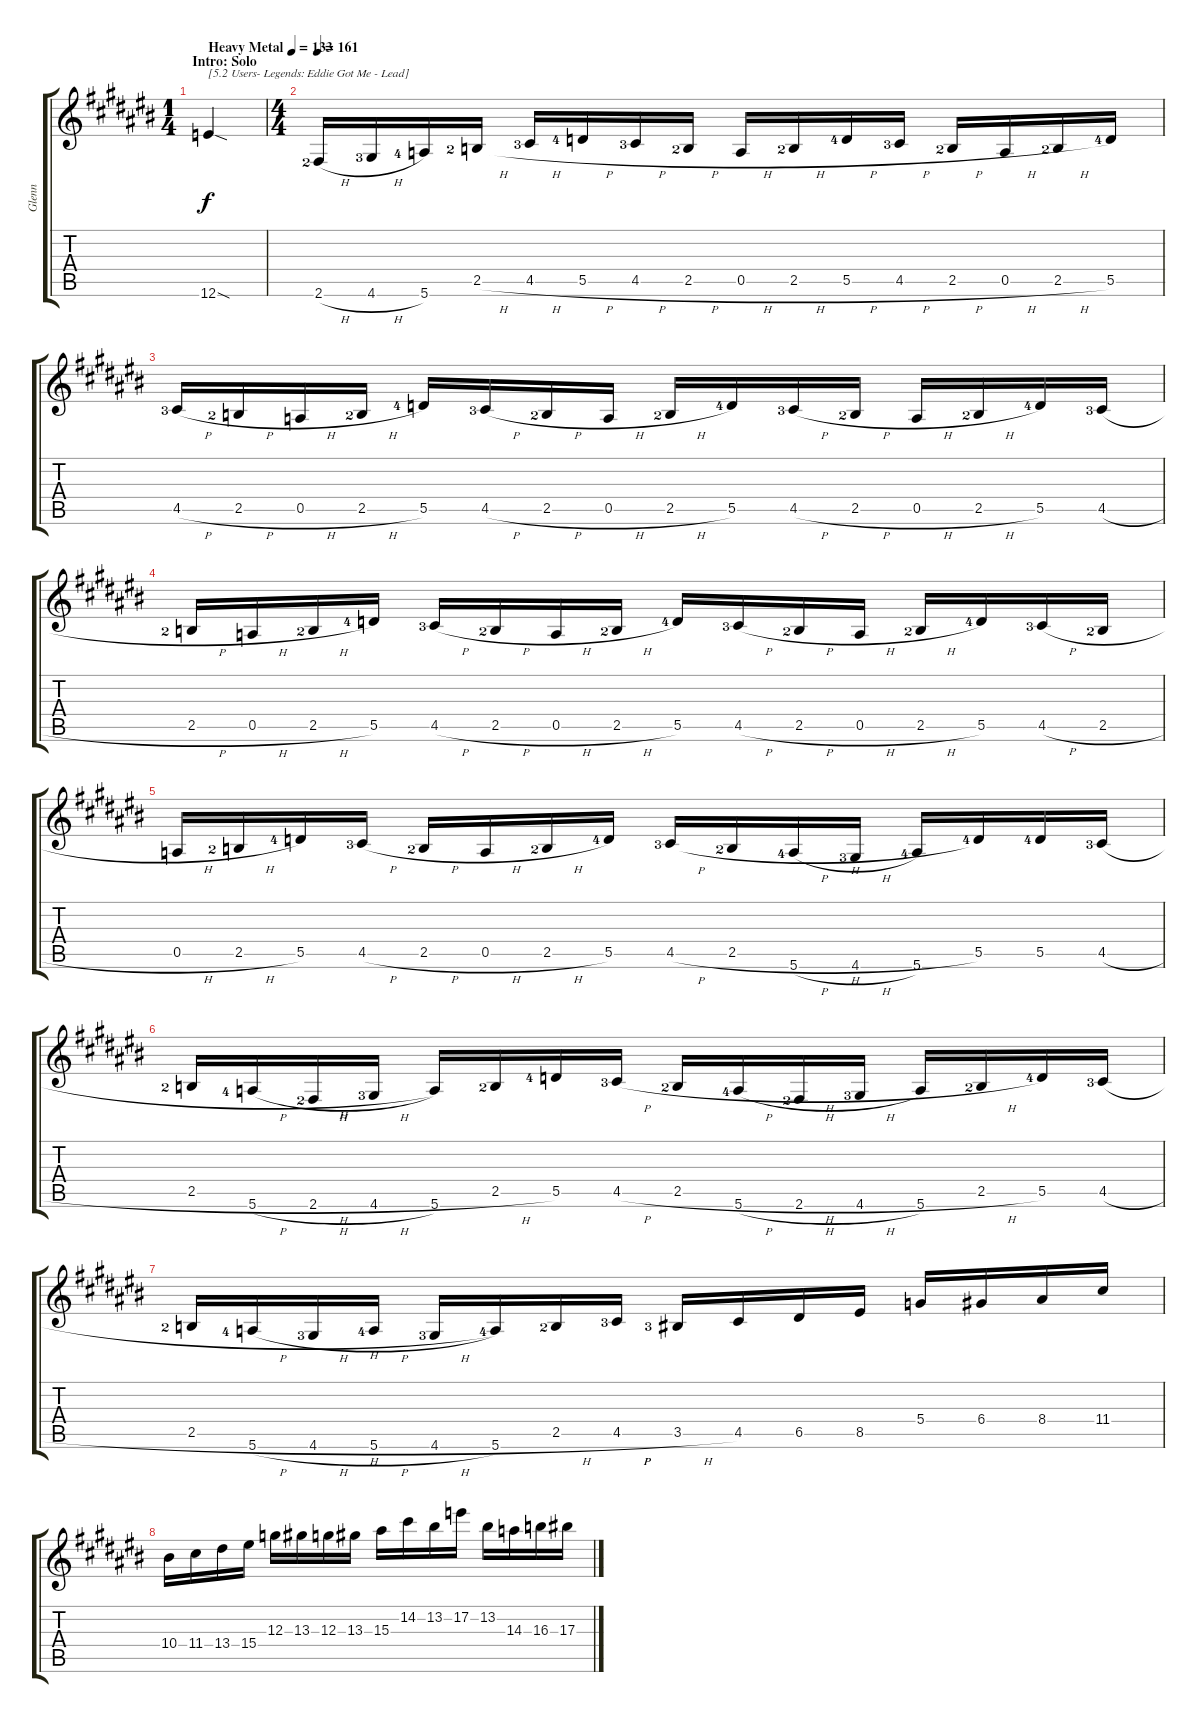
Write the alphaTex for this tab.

\track ("Glenn" "Glenn") {instrument overdrivenguitar}
\staff {score tabs}
\tuning (E4 B3 G3 D3 A2 E2) {hide}
\ts (1 4)
\section ("" "Intro: Solo")
\tempo (133 "Heavy Metal")
\clef g2
\ks c#
12.6{sod}.4{txt "[5.2 Users- Legends: Eddie Got Me - Lead]" dy f volume 16 instrument overdrivenguitar} |
\ts (4 4)
\tempo 161
2.6{h lf 3}.16 4.6{h lf 4}.16 5.6{lf 5}.16 2.5{h lf 3}.16 4.5{h lf 4}.16 5.5{h lf 5}.16 4.5{h lf 4}.16 2.5{h lf 3}.16 0.5{h}.16 2.5{h lf 3}.16 5.5{h lf 5}.16 4.5{h lf 4}.16 2.5{h lf 3}.16 0.5{h}.16 2.5{h lf 3}.16 5.5{lf 5}.16 |
4.5{h lf 4}.16 2.5{h lf 3}.16 0.5{h}.16 2.5{h lf 3}.16 5.5{lf 5}.16 4.5{h lf 4}.16 2.5{h lf 3}.16 0.5{h}.16 2.5{h lf 3}.16 5.5{lf 5}.16 4.5{h lf 4}.16 2.5{h lf 3}.16 0.5{h}.16 2.5{h lf 3}.16 5.5{lf 5}.16 4.5{h lf 4}.16 |
2.5{h lf 3}.16 0.5{h}.16 2.5{h lf 3}.16 5.5{lf 5}.16 4.5{h lf 4}.16 2.5{h lf 3}.16 0.5{h}.16 2.5{h lf 3}.16 5.5{lf 5}.16 4.5{h lf 4}.16 2.5{h lf 3}.16 0.5{h}.16 2.5{h lf 3}.16 5.5{lf 5}.16 4.5{h lf 4}.16 2.5{h lf 3}.16 |
0.5{h}.16 2.5{h lf 3}.16 5.5{lf 5}.16 4.5{h lf 4}.16 2.5{h lf 3}.16 0.5{h}.16 2.5{h lf 3}.16 5.5{lf 5}.16 4.5{h lf 4}.16 2.5{h lf 3}.16 5.6{h lf 5}.16 4.6{h lf 4}.16 5.6{lf 5}.16 5.5{lf 5}.16 5.5{lf 5}.16 4.5{h lf 4}.16 |
2.5{h lf 3}.16 5.6{h lf 5}.16 2.6{h lf 3}.16 4.6{h lf 4}.16 5.6.16 2.5{h lf 3}.16 5.5{lf 5}.16 4.5{h lf 4}.16 2.5{h lf 3}.16 5.6{h lf 5}.16 2.6{h lf 3}.16 4.6{h lf 4}.16 5.6.16 2.5{h lf 3}.16 5.5{lf 5}.16 4.5{h lf 4}.16 |
2.5{h lf 3}.16 5.6{h lf 5}.16 4.6{h lf 4}.16 5.6{h lf 5}.16 4.6{h lf 4}.16 5.6{lf 5}.16 2.5{h lf 3}.16 4.5{h lf 4}.16 3.5{h lf 4}.16 4.5.16 6.5.16 8.5.16 5.4.16 6.4.16 8.4.16 11.4.16 |
10.4.16 11.4.16 13.4.16 15.4.16 12.3.16 13.3.16 12.3.16 13.3.16 15.3.16 14.2.16 13.2.16 17.2.16 13.2.16 14.3.16 16.3.16 17.3.16
